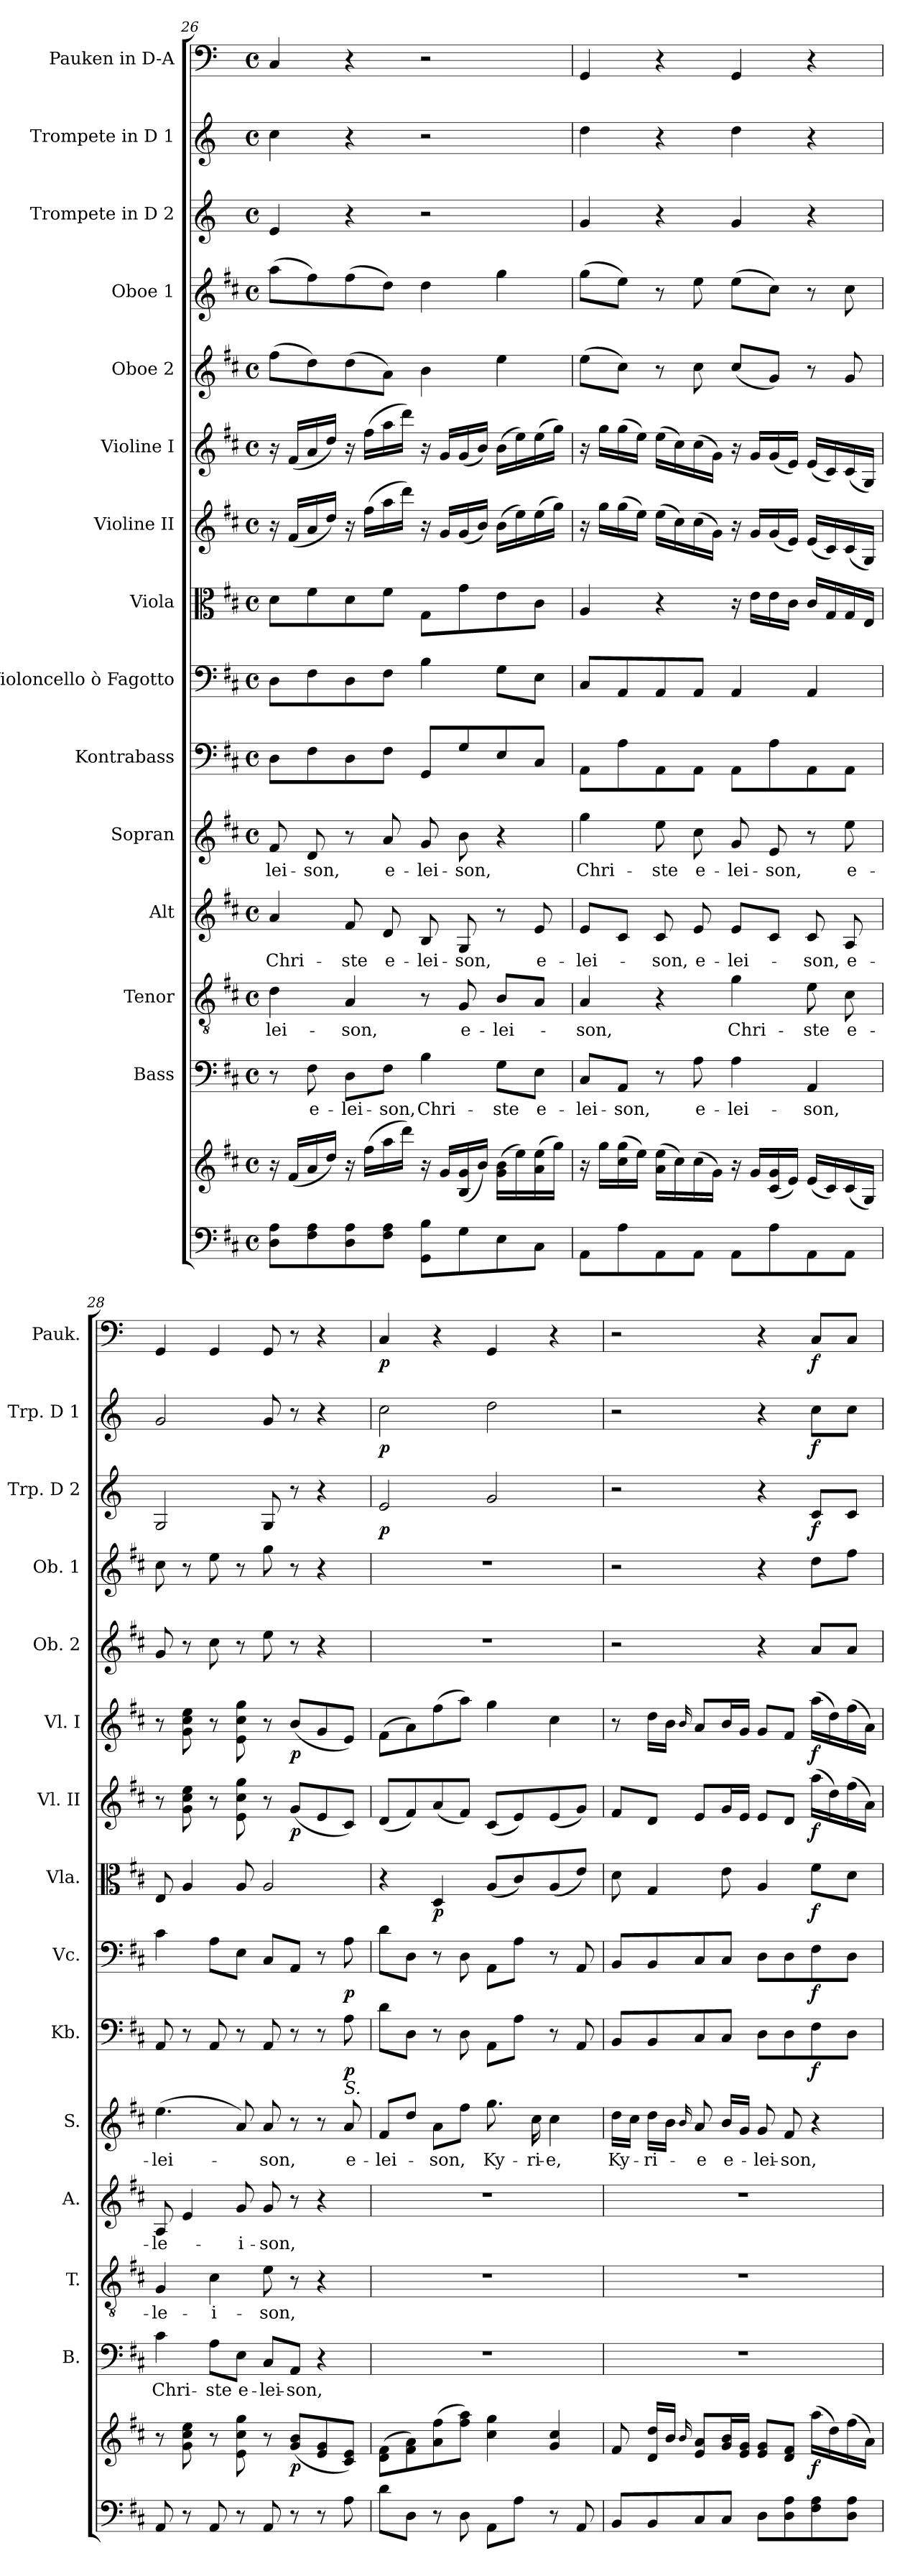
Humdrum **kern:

**kern	**kern	**dynam	**kern	**text	**kern	**text	**kern	**text	**kern	**text	**kern	**dynam	**kern	**dynam	**kern	**dynam	**kern	**dynam	**kern	**dynam	**kern	**kern	**kern	**dynam	**kern	**dynam	**kern	**dynam
*part15	*part15	*part15	*part14	*part14	*part13	*part13	*part12	*part12	*part11	*part11	*part10	*part10	*part9	*part9	*part8	*part8	*part7	*part7	*part6	*part6	*part5	*part4	*part3	*part3	*part2	*part2	*part1	*part1
*staff16	*staff15	*staff15/16	*staff14	*staff14	*staff13	*staff13	*staff12	*staff12	*staff11	*staff11	*staff10	*staff10	*staff9	*staff9	*staff8	*staff8	*staff7	*staff7	*staff6	*staff6	*staff5	*staff4	*staff3	*staff3	*staff2	*staff2	*staff1	*staff1
*	*	*	*I"Bass	*	*I"Tenor	*	*I"Alt	*	*I"Sopran	*	*I"Kontrabass	*	*I"Violoncello ò Fagotto	*	*I"Viola	*	*I"Violine II	*	*I"Violine I	*	*I"Oboe 2	*I"Oboe 1	*I"Trompete in D 2	*	*I"Trompete in D 1	*	*I"Pauken in D-A	*
*	*	*	*I'B.	*	*I'T.	*	*I'A.	*	*I'S.	*	*I'Kb.	*	*I'Vc.	*	*I'Vla.	*	*I'Vl. II	*	*I'Vl. I	*	*I'Ob. 2	*I'Ob. 1	*I'Trp. D 2	*	*I'Trp. D 1	*	*I'Pauk.	*
*clefF4	*clefG2	*	*clefF4	*	*clefGv2	*	*clefG2	*	*clefG2	*	*clefF4	*	*clefF4	*	*clefC3	*	*clefG2	*	*clefG2	*	*clefG2	*clefG2	*clefG2	*	*clefG2	*	*clefF4	*
*	*	*	*	*	*	*	*	*	*	*	*ITrd7c12	*	*	*	*	*	*	*	*	*	*	*	*ITrd-1c-2	*	*ITrd-1c-2	*	*ITrd-1c-2	*
*k[f#c#]	*k[f#c#]	*	*k[f#c#]	*	*k[f#c#]	*	*k[f#c#]	*	*k[f#c#]	*	*k[f#c#]	*	*k[f#c#]	*	*k[f#c#]	*	*k[f#c#]	*	*k[f#c#]	*	*k[f#c#]	*k[f#c#]	*k[f#c#]	*	*k[f#c#]	*	*k[f#c#]	*
*D:	*D:	*	*D:	*	*D:	*	*D:	*	*D:	*	*D:	*	*D:	*	*D:	*	*D:	*	*D:	*	*D:	*D:	*D:	*	*D:	*	*D:	*
*M4/4	*M4/4	*	*M4/4	*	*M4/4	*	*M4/4	*	*M4/4	*	*M4/4	*	*M4/4	*	*M4/4	*	*M4/4	*	*M4/4	*	*M4/4	*M4/4	*M4/4	*	*M4/4	*	*M4/4	*
*met(c)	*met(c)	*	*met(c)	*	*met(c)	*	*met(c)	*	*met(c)	*	*met(c)	*	*met(c)	*	*met(c)	*	*met(c)	*	*met(c)	*	*met(c)	*met(c)	*met(c)	*	*met(c)	*	*met(c)	*
=26	=26	=26	=26	=26	=26	=26	=26	=26	=26	=26	=26	=26	=26	=26	=26	=26	=26	=26	=26	=26	=26	=26	=26	=26	=26	=26	=26	=26
!	!	!	!	!	!	!LO:LY:b	!	!LO:LY:b	!	!LO:LY:b	!	!	!	!	!	!	!	!	!	!	!	!	!	!	!	!	!	!
8D\ 8A\L	16r	.	8r	.	4d\	-lei-	4a/	Chri-	8f#/	-lei-	8DD\L	.	8D\L	.	8d\L	.	16r	.	16r	.	(>8ff#\L	(>8aa\L	4f#/	.	4dd\	.	4D/	.
.	(<16f#/LL	.	.	.	.	.	.	.	.	.	.	.	.	.	.	.	(<16f#/LL	.	(<16f#/LL	.	.	.	.	.	.	.	.	.
!	!	!	!	!LO:LY:b	!	!	!	!	!	!LO:LY:b	!	!	!	!	!	!	!	!	!	!	!	!	!	!	!	!	!	!
8F#\ 8A\	16a/	.	8F#\	e-	.	.	.	.	8d/	-son,	8FF#\	.	8F#\	.	8f#\	.	16a/	.	16a/	.	8dd\)	8ff#\)	.	.	.	.	.	.
.	16dd/JJ)	.	.	.	.	.	.	.	.	.	.	.	.	.	.	.	16dd/JJ)	.	16dd/JJ)	.	.	.	.	.	.	.	.	.
!	!	!	!	!LO:LY:b	!	!LO:LY:b	!	!LO:LY:b	!	!	!	!	!	!	!	!	!	!	!	!	!	!	!	!	!	!	!	!
8D\ 8A\	16r	.	8D\L	-lei-	4A/	-son,	8f#/	-ste	8r	.	8DD\	.	8D\	.	8d\	.	16r	.	16r	.	(>8dd\	(>8ff#\	4r	.	4r	.	4r	.
.	(>16ff#\LL	.	.	.	.	.	.	.	.	.	.	.	.	.	.	.	(>16ff#\LL	.	(>16ff#\LL	.	.	.	.	.	.	.	.	.
!	!	!	!	!LO:LY:b	!	!	!	!LO:LY:b	!	!LO:LY:b	!	!	!	!	!	!	!	!	!	!	!	!	!	!	!	!	!	!
8F#\ 8A\J	16aa\	.	8F#\J	-son,	.	.	8d/	e-	8a/	e-	8FF#\J	.	8F#\J	.	8f#\J	.	16aa\	.	16aa\	.	8a\J)	8dd\J)	.	.	.	.	.	.
.	16ddd\JJ)	.	.	.	.	.	.	.	.	.	.	.	.	.	.	.	16ddd\JJ)	.	16ddd\JJ)	.	.	.	.	.	.	.	.	.
!	!	!	!	!LO:LY:b	!	!	!	!LO:LY:b	!	!LO:LY:b	!	!	!	!	!	!	!	!	!	!	!	!	!	!	!	!	!	!
8GG\ 8B\L	16r	.	4B\	Chri-	8r	.	8B/	-lei-	8g/	-lei-	8GGG/L	.	4B\	.	8G\L	.	16r	.	16r	.	4b\	4dd\	2r	.	2r	.	2r	.
.	16g/LL	.	.	.	.	.	.	.	.	.	.	.	.	.	.	.	16g/LL	.	16g/LL	.	.	.	.	.	.	.	.	.
!	!	!	!	!	!	!LO:LY:b	!	!LO:LY:b	!	!LO:LY:b	!	!	!	!	!	!	!	!	!	!	!	!	!	!	!	!	!	!
8G\	(<16B/ 16g/	.	.	.	8G/	e-	8G/	-son,	8b\	-son,	8GG/	.	.	.	8g\	.	(<16g/	.	(<16g/	.	.	.	.	.	.	.	.	.
.	16b/JJ)	.	.	.	.	.	.	.	.	.	.	.	.	.	.	.	16b/JJ)	.	16b/JJ)	.	.	.	.	.	.	.	.	.
!	!	!	!	!LO:LY:b	!	!LO:LY:b	!	!	!	!	!	!	!	!	!	!	!	!	!	!	!	!	!	!	!	!	!	!
8E\	(>16g\ 16b\LL	.	8G\L	-ste	8B/L	-lei-	8r	.	4r	.	8EE/	.	8G\L	.	8e\	.	(>16b\LL	.	(>16b\LL	.	4ee\	4gg\	.	.	.	.	.	.
.	16ee\)	.	.	.	.	.	.	.	.	.	.	.	.	.	.	.	16ee\)	.	16ee\)	.	.	.	.	.	.	.	.	.
!	!	!	!	!LO:LY:b	!	!	!	!LO:LY:b	!	!	!	!	!	!	!	!	!	!	!	!	!	!	!	!	!	!	!	!
8C#\J	(>16a\ 16ee\	.	8E\J	e-	8A/J	.	8e/	e-	.	.	8CC#/J	.	8E\J	.	8c#\J	.	(>16ee\	.	(>16ee\	.	.	.	.	.	.	.	.	.
.	16gg\JJ)	.	.	.	.	.	.	.	.	.	.	.	.	.	.	.	16gg\JJ)	.	16gg\JJ)	.	.	.	.	.	.	.	.	.
=27	=27	=27	=27	=27	=27	=27	=27	=27	=27	=27	=27	=27	=27	=27	=27	=27	=27	=27	=27	=27	=27	=27	=27	=27	=27	=27	=27	=27
!	!	!	!	!LO:LY:b	!	!LO:LY:b	!	!LO:LY:b	!	!LO:LY:b	!	!	!	!	!	!	!	!	!	!	!	!	!	!	!	!	!	!
8AA\L	16r	.	8C#/L	-lei-	4A/	-son,	8e/L	-lei-	4gg\	Chri-	8AAA\L	.	8C#/L	.	4A/	.	16r	.	16r	.	(>8ee\L	(>8gg\L	4a/	.	4ee\	.	4AA/	.
.	16gg\LL	.	.	.	.	.	.	.	.	.	.	.	.	.	.	.	16gg\LL	.	16gg\LL	.	.	.	.	.	.	.	.	.
!	!	!	!	!LO:LY:b	!	!	!	!	!	!	!	!	!	!	!	!	!	!	!	!	!	!	!	!	!	!	!	!
8A\	(>16cc#\ 16gg\	.	8AA/J	-son,	.	.	8c#/J	.	.	.	8AA\	.	8AA/	.	.	.	(>16gg\	.	(>16gg\	.	8cc#\J)	8ee\J)	.	.	.	.	.	.
.	16ee\JJ)	.	.	.	.	.	.	.	.	.	.	.	.	.	.	.	16ee\JJ)	.	16ee\JJ)	.	.	.	.	.	.	.	.	.
!	!	!	!	!	!	!	!	!LO:LY:b	!	!LO:LY:b	!	!	!	!	!	!	!	!	!	!	!	!	!	!	!	!	!	!
8AA\	(>16a\ 16ee\LL	.	8r	.	4r	.	8c#/	-son,	8ee\	-ste	8AAA\	.	8AA/	.	4r	.	(>16ee\LL	.	(>16ee\LL	.	8r	8r	4r	.	4r	.	4r	.
.	16cc#\)	.	.	.	.	.	.	.	.	.	.	.	.	.	.	.	16cc#\)	.	16cc#\)	.	.	.	.	.	.	.	.	.
!	!	!	!	!LO:LY:b	!	!	!	!LO:LY:b	!	!LO:LY:b	!	!	!	!	!	!	!	!	!	!	!	!	!	!	!	!	!	!
8AA\J	(>16cc#\	.	8A\	e-	.	.	8e/	e-	8cc#\	e-	8AAA\J	.	8AA/J	.	.	.	(>16cc#\	.	(>16cc#\	.	8cc#\	8ee\	.	.	.	.	.	.
.	16g\JJ)	.	.	.	.	.	.	.	.	.	.	.	.	.	.	.	16g\JJ)	.	16g\JJ)	.	.	.	.	.	.	.	.	.
!	!	!	!	!LO:LY:b	!	!LO:LY:b	!	!LO:LY:b	!	!LO:LY:b	!	!	!	!	!	!	!	!	!	!	!	!	!	!	!	!	!	!
8AA\L	16r	.	4A\	-lei-	4g\	Chri-	8e/L	-lei-	8g/	-lei-	8AAA\L	.	4AA/	.	16r	.	16r	.	16r	.	(<8cc#/L	(>8ee\L	4a/	.	4ee\	.	4AA/	.
.	16g/LL	.	.	.	.	.	.	.	.	.	.	.	.	.	16e\LL	.	16g/LL	.	16g/LL	.	.	.	.	.	.	.	.	.
!	!	!	!	!	!	!	!	!	!	!LO:LY:b	!	!	!	!	!	!	!	!	!	!	!	!	!	!	!	!	!	!
8A\	(<16c#/ 16g/	.	.	.	.	.	8c#/J	.	8e/	-son,	8AA\	.	.	.	16e\	.	(<16g/	.	(<16g/	.	8g/J)	8cc#\J)	.	.	.	.	.	.
.	16e/JJ)	.	.	.	.	.	.	.	.	.	.	.	.	.	16c#\JJ	.	16e/JJ)	.	16e/JJ)	.	.	.	.	.	.	.	.	.
!	!	!	!	!LO:LY:b	!	!LO:LY:b	!	!LO:LY:b	!	!	!	!	!	!	!	!	!	!	!	!	!	!	!	!	!	!	!	!
8AA\	(<16e/LL	.	4AA/	-son,	8e\	-ste	8c#/	-son,	8r	.	8AAA\	.	4AA/	.	16c#/LL	.	(<16e/LL	.	(<16e/LL	.	8r	8r	4r	.	4r	.	4r	.
.	16c#/)	.	.	.	.	.	.	.	.	.	.	.	.	.	16G/	.	16c#/)	.	16c#/)	.	.	.	.	.	.	.	.	.
!	!	!	!	!	!	!LO:LY:b	!	!LO:LY:b	!	!LO:LY:b	!	!	!	!	!	!	!	!	!	!	!	!	!	!	!	!	!	!
8AA\J	(<16c#/	.	.	.	8c#\	e-	8A/	e-	8ee\	e-	8AAA\J	.	.	.	16G/	.	(<16c#/	.	(<16c#/	.	8g/	8cc#\	.	.	.	.	.	.
.	16G/JJ)	.	.	.	.	.	.	.	.	.	.	.	.	.	16E/JJ	.	16G/JJ)	.	16G/JJ)	.	.	.	.	.	.	.	.	.
=28	=28	=28	=28	=28	=28	=28	=28	=28	=28	=28	=28	=28	=28	=28	=28	=28	=28	=28	=28	=28	=28	=28	=28	=28	=28	=28	=28	=28
!	!	!	!	!LO:LY:b	!	!LO:LY:b	!	!LO:LY:b	!	!LO:LY:b	!	!	!	!	!	!	!	!	!	!	!	!	!	!	!	!	!	!
8AA/	8r	.	4c#\	Chri-	4G/	-le-	8A/	-le-	(>4.ee\	-lei-	8AAA/	.	4c#\	.	8E/	.	8r	.	8r	.	8g/	8cc#\	2A/	.	2a/	.	4AA/	.
8r	8g\ 8cc#\ 8ee\	.	.	.	.	.	4e/	.	.	.	8r	.	.	.	4A/	.	8g\ 8cc#\ 8ee\	.	8g\ 8cc#\ 8ee\	.	8r	8r	.	.	.	.	.	.
!	!	!	!	!LO:LY:b	!	!LO:LY:b	!	!	!	!	!	!	!	!	!	!	!	!	!	!	!	!	!	!	!	!	!	!
8AA/	8r	.	8A\L	-ste	4c#\	-i-	.	.	.	.	8AAA/	.	8A\L	.	.	.	8r	.	8r	.	8cc#\	8ee\	.	.	.	.	4AA/	.
!	!	!	!	!LO:LY:b	!	!	!	!LO:LY:b	!	!	!	!	!	!	!	!	!	!	!	!	!	!	!	!	!	!	!	!
8r	8e\ 8cc#\ 8gg\	.	8E\J	e-	.	.	8g/	-i-	8a/)	.	8r	.	8E\J	.	8A/	.	8e\ 8cc#\ 8gg\	.	8e\ 8cc#\ 8gg\	.	8r	8r	.	.	.	.	.	.
!	!	!	!	!LO:LY:b	!	!LO:LY:b	!	!LO:LY:b	!	!LO:LY:b	!	!	!	!	!	!	!	!	!	!	!	!	!	!	!	!	!	!
8AA/	8r	.	8C#/L	-lei-	8e\	-son,	8g/	-son,	8a/	-son,	8AAA/	.	8C#/L	.	2A/	.	8r	.	8r	.	8ee\	8gg\	8A/	.	8a/	.	8AA/	.
!	!	!LO:DY:b	!	!LO:LY:b	!	!	!	!	!	!	!	!	!	!	!	!	!	!LO:DY:b	!	!LO:DY:b	!	!	!	!	!	!	!	!
8r	(<8g/ 8b/L	p	8AA/J	-son,	8r	.	8r	.	8r	.	8r	.	8AA/J	.	.	.	(<8g/L	p	(<8b/L	p	8r	8r	8r	.	8r	.	8r	.
8r	8e/ 8g/	.	4r	.	4r	.	4r	.	8r	.	8r	.	8r	.	.	.	8e/	.	8g/	.	4r	4r	4r	.	4r	.	4r	.
!	!	!	!	!	!	!	!	!	!LO:TX:a:i:t=S.	!	!	!	!	!	!	!	!	!	!	!	!	!	!	!	!	!	!	!
!	!	!	!	!	!	!	!	!	!	!LO:LY:b	!	!LO:DY:b	!	!LO:DY:b	!	!	!	!	!	!	!	!	!	!	!	!	!	!
8A\	8c#/ 8e/J)	.	.	.	.	.	.	.	8a/	e-	8AA\	p	8A\	p	.	.	8c#/J)	.	8e/J)	.	.	.	.	.	.	.	.	.
!!LO:PB:g=z
=29	=29	=29	=29	=29	=29	=29	=29	=29	=29	=29	=29	=29	=29	=29	=29	=29	=29	=29	=29	=29	=29	=29	=29	=29	=29	=29	=29	=29
!	!	!	!	!	!	!	!	!	!	!LO:LY:b	!	!	!	!	!	!	!	!	!	!	!	!	!	!LO:DY:b	!	!LO:DY:b	!	!LO:DY:b
8d\L	(>8d\ 8f#\L	.	1r	.	1r	.	1r	.	8f#/L	-lei-	8D\L	.	8d\L	.	4r	.	(<8d/L	.	(>8f#\L	.	1r	1r	2f#/	p	2dd\	p	4D/	p
8D\J	8f#\ 8a\)	.	.	.	.	.	.	.	8dd/J	.	8DD\J	.	8D\J	.	.	.	8f#/)	.	8a\)	.	.	.	.	.	.	.	.	.
!	!	!	!	!	!	!	!	!	!	!LO:LY:b	!	!	!	!	!	!LO:DY:b	!	!	!	!	!	!	!	!	!	!	!	!
8r	(>8a\ 8ff#\	.	.	.	.	.	.	.	8a\L	-son,	8r	.	8r	.	4D/	p	(<8a/	.	(>8ff#\	.	.	.	.	.	.	.	4r	.
8D\	8ff#\ 8aa\J)	.	.	.	.	.	.	.	8ff#\J	.	8DD\	.	8D\	.	.	.	8f#/J)	.	8aa\J)	.	.	.	.	.	.	.	.	.
!	!	!	!	!	!	!	!	!	!	!LO:LY:b	!	!	!	!	!	!	!	!	!	!	!	!	!	!	!	!	!	!
8AA\L	4cc#\ 4gg\	.	.	.	.	.	.	.	8.gg\	Ky-	8AAA\L	.	8AA\L	.	(<8A/L	.	(<8c#/L	.	4gg\	.	.	.	2a/	.	2ee\	.	4AA/	.
8A\J	.	.	.	.	.	.	.	.	.	.	8AA\J	.	8A\J	.	8c#/)	.	8e/)	.	.	.	.	.	.	.	.	.	.	.
!	!	!	!	!	!	!	!	!	!	!LO:LY:b	!	!	!	!	!	!	!	!	!	!	!	!	!	!	!	!	!	!
.	.	.	.	.	.	.	.	.	16cc#\	-ri-	.	.	.	.	.	.	.	.	.	.	.	.	.	.	.	.	.	.
!	!	!	!	!	!	!	!	!	!	!LO:LY:b	!	!	!	!	!	!	!	!	!	!	!	!	!	!	!	!	!	!
8r	4g/ 4cc#/	.	.	.	.	.	.	.	4cc#\	-e,	8r	.	8r	.	(<8A/	.	(<8e/	.	4cc#\	.	.	.	.	.	.	.	4r	.
8AA/	.	.	.	.	.	.	.	.	.	.	8AAA/	.	8AA/	.	8e/J)	.	8g/J)	.	.	.	.	.	.	.	.	.	.	.
=30	=30	=30	=30	=30	=30	=30	=30	=30	=30	=30	=30	=30	=30	=30	=30	=30	=30	=30	=30	=30	=30	=30	=30	=30	=30	=30	=30	=30
!	!	!	!	!	!	!	!	!	!	!LO:LY:b	!	!	!	!	!	!	!	!	!	!	!	!	!	!	!	!	!	!
8BB/L	8f#/	.	1r	.	1r	.	1r	.	16dd\LL	Ky-	8BBB/L	.	8BB/L	.	8d\	.	8f#/L	.	8r	.	2r	2r	2r	.	2r	.	2r	.
.	.	.	.	.	.	.	.	.	16cc#\JJ	.	.	.	.	.	.	.	.	.	.	.	.	.	.	.	.	.	.	.
!	!	!	!	!	!	!	!	!	!	!LO:LY:b	!	!	!	!	!	!	!	!	!	!	!	!	!	!	!	!	!	!
8BB/	16d/ 16dd/LL	.	.	.	.	.	.	.	16dd\LL	-ri-	8BBB/	.	8BB/	.	4G/	.	8d/J	.	16dd\LL	.	.	.	.	.	.	.	.	.
.	16b/JJ	.	.	.	.	.	.	.	16b\JJ	.	.	.	.	.	.	.	.	.	16b\JJ	.	.	.	.	.	.	.	.	.
.	16qqb/	.	.	.	.	.	.	.	16qqb/	.	.	.	.	.	.	.	.	.	16qqb/	.	.	.	.	.	.	.	.	.
!	!	!	!	!	!	!	!	!	!	!LO:LY:b	!	!	!	!	!	!	!	!	!	!	!	!	!	!	!	!	!	!
8C#/	8e/ 8a/L	.	.	.	.	.	.	.	8a/	-e	8CC#/	.	8C#/	.	.	.	8e/L	.	8a/L	.	.	.	.	.	.	.	.	.
!	!	!	!	!	!	!	!	!	!	!LO:LY:b	!	!	!	!	!	!	!	!	!	!	!	!	!	!	!	!	!	!
8C#/J	16g/ 16b/L	.	.	.	.	.	.	.	16b/LL	e-	8CC#/J	.	8C#/J	.	8e\	.	16g/L	.	16b/L	.	.	.	.	.	.	.	.	.
.	16e/ 16g/JJ	.	.	.	.	.	.	.	16g/JJ	.	.	.	.	.	.	.	16e/JJ	.	16g/JJ	.	.	.	.	.	.	.	.	.
!	!	!	!	!	!	!	!	!	!	!LO:LY:b	!	!	!	!	!	!	!	!	!	!	!	!	!	!	!	!	!	!
8D\L	8e/ 8g/L	.	.	.	.	.	.	.	8g/	-lei-	8DD\L	.	8D\L	.	4A/	.	8e/L	.	8g/L	.	4r	4r	4r	.	4r	.	4r	.
!	!	!	!	!	!	!	!	!	!	!LO:LY:b	!	!	!	!	!	!	!	!	!	!	!	!	!	!	!	!	!	!
8D\ 8A\	8d/ 8f#/J	.	.	.	.	.	.	.	8f#/	-son,	8DD\	.	8D\	.	.	.	8d/J	.	8f#/J	.	.	.	.	.	.	.	.	.
!	!	!LO:DY:b	!	!	!	!	!	!	!	!	!	!LO:DY:b	!	!LO:DY:b	!	!LO:DY:b	!	!LO:DY:b	!	!LO:DY:b	!	!	!	!LO:DY:b	!	!LO:DY:b	!	!LO:DY:b
8F#\ 8A\	(>16aa\LL	f	.	.	.	.	.	.	4r	.	8FF#\	f	8F#\	f	8f#\L	f	(>16aa\LL	f	(>16aa\LL	f	8a/L	8dd\L	8d/L	f	8dd\L	f	8D/L	f
.	16dd\)	.	.	.	.	.	.	.	.	.	.	.	.	.	.	.	16dd\)	.	16dd\)	.	.	.	.	.	.	.	.	.
8D\ 8A\J	(>16ff#\	.	.	.	.	.	.	.	.	.	8DD\J	.	8D\J	.	8d\J	.	(>16ff#\	.	(>16ff#\	.	8a/J	8ff#\J	8d/J	.	8dd\J	.	8D/J	.
.	16a\JJ)	.	.	.	.	.	.	.	.	.	.	.	.	.	.	.	16a\JJ)	.	16a\JJ)	.	.	.	.	.	.	.	.	.
=	=	=	=	=	=	=	=	=	=	=	=	=	=	=	=	=	=	=	=	=	=	=	=	=	=	=	=	=
*-	*-	*-	*-	*-	*-	*-	*-	*-	*-	*-	*-	*-	*-	*-	*-	*-	*-	*-	*-	*-	*-	*-	*-	*-	*-	*-	*-	*-
